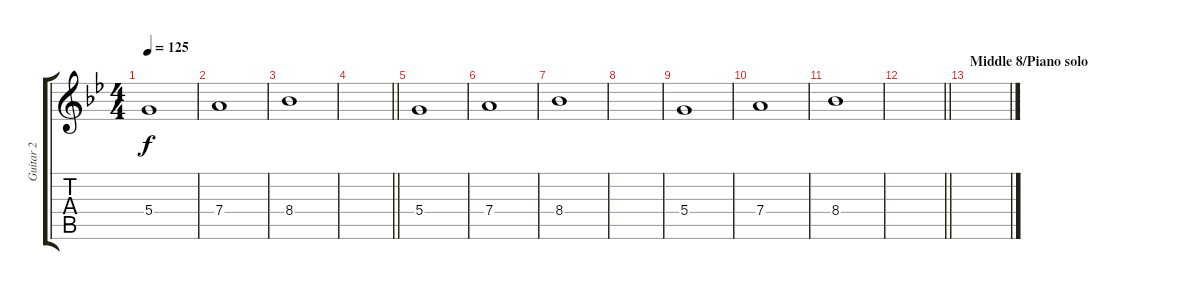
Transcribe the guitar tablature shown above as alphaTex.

\track ("Guitar 2" "Guitar 2") {instrument distortionguitar}
\staff {score tabs}
\tuning (E4 B3 G3 D3 A2 E2) {hide}
\ts (4 4)
\tempo 125
\clef g2
\ks bb
5.4.1{dy f} |
7.4.1 |
8.4.1 |
\barLineRight lightlight
|
5.4.1 |
7.4.1 |
8.4.1 |
|
5.4.1 |
7.4.1 |
8.4.1 |
\barLineRight lightlight
|
\section ("" "Middle 8/Piano solo")
